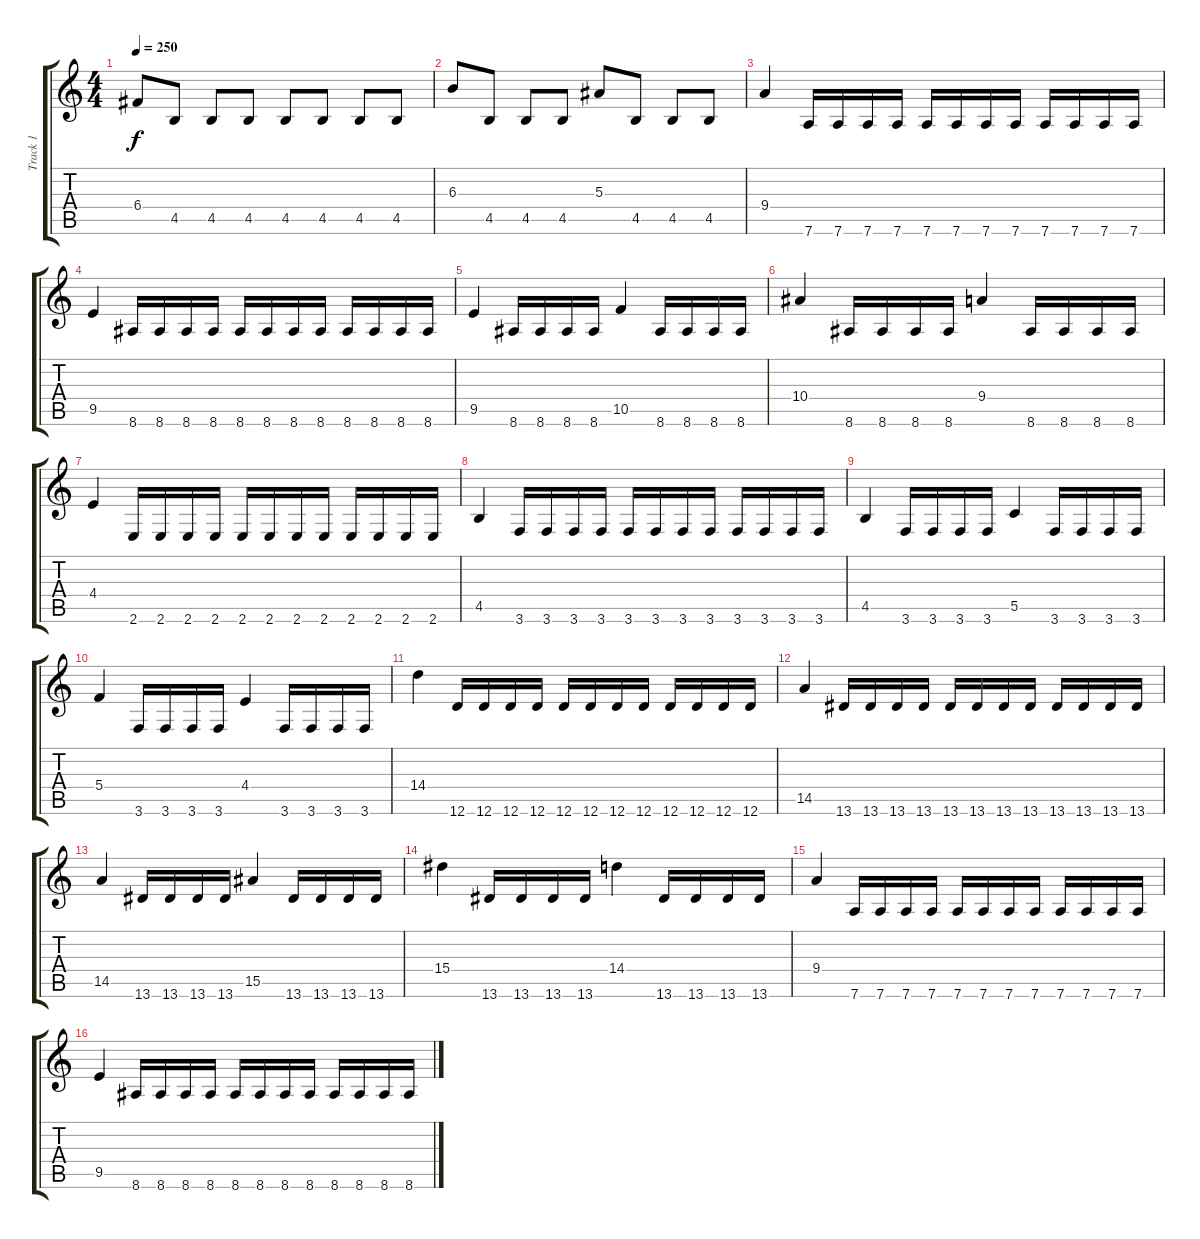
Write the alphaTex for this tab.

\track ("Track 1" "Track 1") {instrument distortionguitar}
\staff {score tabs}
\tuning (D4 A3 F3 C3 G2 D2) {hide}
\ts (4 4)
\tempo 250
\clef g2
\ks c
6.4.8{dy f} 4.5.8 4.5.8 4.5.8 4.5.8 4.5.8 4.5.8 4.5.8 |
6.3.8 4.5.8 4.5.8 4.5.8 5.3.8 4.5.8 4.5.8 4.5.8 |
9.4.4 7.6.16 7.6.16 7.6.16 7.6.16 7.6.16 7.6.16 7.6.16 7.6.16 7.6.16 7.6.16 7.6.16 7.6.16 |
9.5.4 8.6.16 8.6.16 8.6.16 8.6.16 8.6.16 8.6.16 8.6.16 8.6.16 8.6.16 8.6.16 8.6.16 8.6.16 |
9.5.4 8.6.16 8.6.16 8.6.16 8.6.16 10.5.4 8.6.16 8.6.16 8.6.16 8.6.16 |
10.4.4 8.6.16 8.6.16 8.6.16 8.6.16 9.4.4 8.6.16 8.6.16 8.6.16 8.6.16 |
4.4.4 2.6.16 2.6.16 2.6.16 2.6.16 2.6.16 2.6.16 2.6.16 2.6.16 2.6.16 2.6.16 2.6.16 2.6.16 |
4.5.4 3.6.16 3.6.16 3.6.16 3.6.16 3.6.16 3.6.16 3.6.16 3.6.16 3.6.16 3.6.16 3.6.16 3.6.16 |
4.5.4 3.6.16 3.6.16 3.6.16 3.6.16 5.5.4 3.6.16 3.6.16 3.6.16 3.6.16 |
5.4.4 3.6.16 3.6.16 3.6.16 3.6.16 4.4.4 3.6.16 3.6.16 3.6.16 3.6.16 |
14.4.4 12.6.16 12.6.16 12.6.16 12.6.16 12.6.16 12.6.16 12.6.16 12.6.16 12.6.16 12.6.16 12.6.16 12.6.16 |
14.5.4 13.6.16 13.6.16 13.6.16 13.6.16 13.6.16 13.6.16 13.6.16 13.6.16 13.6.16 13.6.16 13.6.16 13.6.16 |
14.5.4 13.6.16 13.6.16 13.6.16 13.6.16 15.5.4 13.6.16 13.6.16 13.6.16 13.6.16 |
15.4.4 13.6.16 13.6.16 13.6.16 13.6.16 14.4.4 13.6.16 13.6.16 13.6.16 13.6.16 |
9.4.4 7.6.16 7.6.16 7.6.16 7.6.16 7.6.16 7.6.16 7.6.16 7.6.16 7.6.16 7.6.16 7.6.16 7.6.16 |
9.5.4 8.6.16 8.6.16 8.6.16 8.6.16 8.6.16 8.6.16 8.6.16 8.6.16 8.6.16 8.6.16 8.6.16 8.6.16
